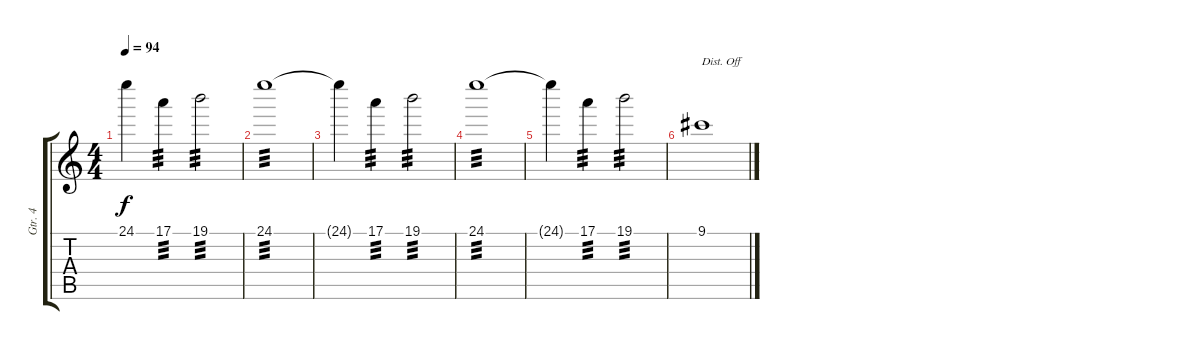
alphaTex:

\track ("Gtr. 4" "Gtr. 4") {instrument overdrivenguitar}
\staff {score tabs}
\tuning (E4 B3 G3 D3 A2 E2) {hide}
\ts (4 4)
\tempo 94
\clef g2
\ks c
24.1{t}.4{dy f} 17.1.4{tp 3} 19.1.2{tp 3} |
24.1.1{tp 3} |
24.1{t}.4 17.1.4{tp 3} 19.1.2{tp 3} |
24.1.1{tp 3} |
24.1{t}.4 17.1.4{tp 3} 19.1.2{tp 3} |
9.1.1{txt "Dist. Off" instrument electricguitarjazz}
